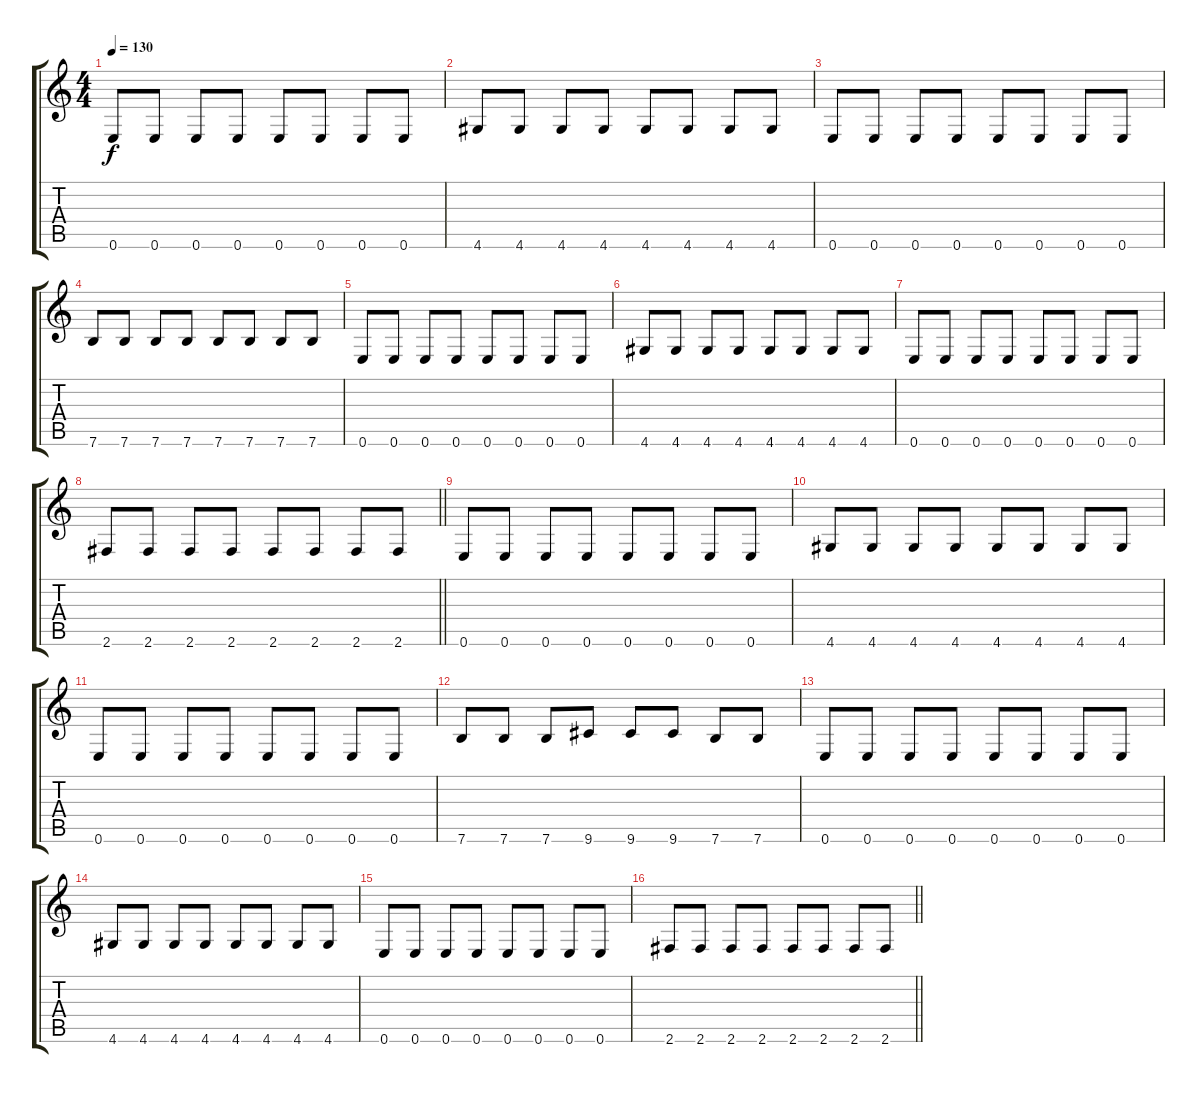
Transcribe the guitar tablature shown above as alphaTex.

\track "" {instrument overdrivenguitar}
\staff {score tabs}
\tuning (E4 B3 G3 D3 A2 E2) {hide}
\ts (4 4)
\tempo 130
\clef g2
\ks c
0.6.8{dy f} 0.6.8 0.6.8 0.6.8 0.6.8 0.6.8 0.6.8 0.6.8 |
4.6.8 4.6.8 4.6.8 4.6.8 4.6.8 4.6.8 4.6.8 4.6.8 |
0.6.8 0.6.8 0.6.8 0.6.8 0.6.8 0.6.8 0.6.8 0.6.8 |
7.6.8 7.6.8 7.6.8 7.6.8 7.6.8 7.6.8 7.6.8 7.6.8 |
0.6.8 0.6.8 0.6.8 0.6.8 0.6.8 0.6.8 0.6.8 0.6.8 |
4.6.8 4.6.8 4.6.8 4.6.8 4.6.8 4.6.8 4.6.8 4.6.8 |
0.6.8 0.6.8 0.6.8 0.6.8 0.6.8 0.6.8 0.6.8 0.6.8 |
\barLineRight lightlight
2.6.8 2.6.8 2.6.8 2.6.8 2.6.8 2.6.8 2.6.8 2.6.8 |
0.6.8 0.6.8 0.6.8 0.6.8 0.6.8 0.6.8 0.6.8 0.6.8 |
4.6.8 4.6.8 4.6.8 4.6.8 4.6.8 4.6.8 4.6.8 4.6.8 |
0.6.8 0.6.8 0.6.8 0.6.8 0.6.8 0.6.8 0.6.8 0.6.8 |
7.6.8 7.6.8 7.6.8 9.6.8 9.6.8 9.6.8 7.6.8 7.6.8 |
0.6.8 0.6.8 0.6.8 0.6.8 0.6.8 0.6.8 0.6.8 0.6.8 |
4.6.8 4.6.8 4.6.8 4.6.8 4.6.8 4.6.8 4.6.8 4.6.8 |
0.6.8 0.6.8 0.6.8 0.6.8 0.6.8 0.6.8 0.6.8 0.6.8 |
\barLineRight lightlight
2.6.8 2.6.8 2.6.8 2.6.8 2.6.8 2.6.8 2.6.8 2.6.8
